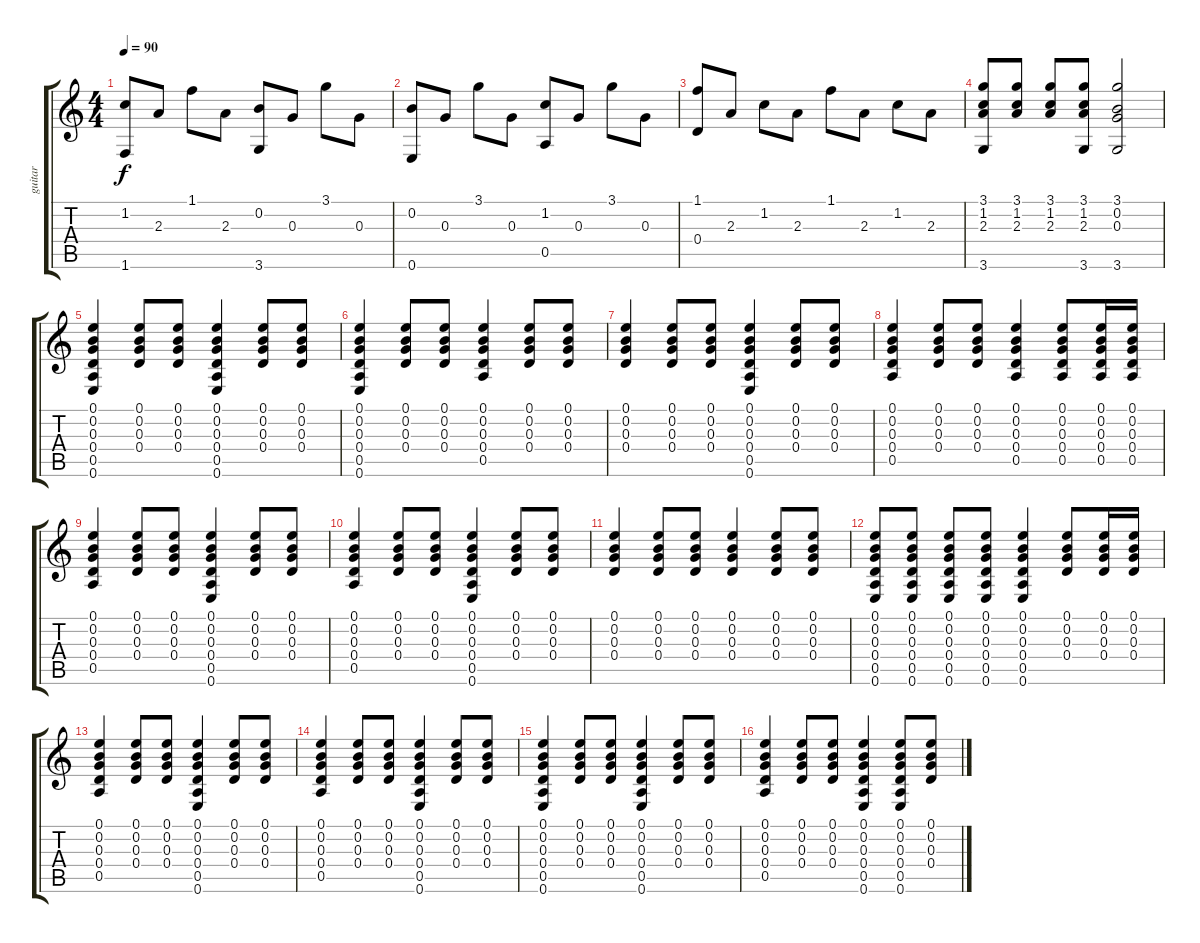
\track ("guitar" "guitar") {instrument acousticguitarsteel}
\staff {score tabs}
\tuning (E4 B3 G3 D3 A2 E2) {hide}
\ts (4 4)
\tempo 90
\clef g2
\ks c
(1.2 1.6).8{dy f} 2.3.8 1.1.8 2.3.8 (0.2 3.6).8 0.3.8 3.1.8 0.3.8 |
(0.2 0.6).8 0.3.8 3.1.8 0.3.8 (1.2 0.5).8 0.3.8 3.1.8 0.3.8 |
(1.1 0.4).8 2.3.8 1.2.8 2.3.8 1.1.8 2.3.8 1.2.8 2.3.8 |
(3.1 1.2 2.3 3.6).8 (3.1 1.2 2.3).8 (3.1 1.2 2.3).8 (3.1 1.2 2.3 3.6).8 (3.1 0.2 0.3 3.6).2 |
(0.1 0.2 0.3 0.4 0.5 0.6).4 (0.1 0.2 0.3 0.4).8 (0.1 0.2 0.3 0.4).8 (0.1 0.2 0.3 0.4 0.5 0.6).4 (0.1 0.2 0.3 0.4).8 (0.1 0.2 0.3 0.4).8 |
(0.1 0.2 0.3 0.4 0.5 0.6).4 (0.1 0.2 0.3 0.4).8 (0.1 0.2 0.3 0.4).8 (0.1 0.2 0.3 0.4 0.5).4 (0.1 0.2 0.3 0.4).8 (0.1 0.2 0.3 0.4).8 |
(0.1 0.2 0.3 0.4).4 (0.1 0.2 0.3 0.4).8 (0.1 0.2 0.3 0.4).8 (0.1 0.2 0.3 0.4 0.5 0.6).4 (0.1 0.2 0.3 0.4).8 (0.1 0.2 0.3 0.4).8 |
(0.1 0.2 0.3 0.4 0.5).4 (0.1 0.2 0.3 0.4).8 (0.1 0.2 0.3 0.4).8 (0.1 0.2 0.3 0.4 0.5).4 (0.1 0.2 0.3 0.4 0.5).8 (0.1 0.2 0.3 0.4 0.5).16 (0.1 0.2 0.3 0.4 0.5).16 |
(0.1 0.2 0.3 0.4 0.5).4 (0.1 0.2 0.3 0.4).8 (0.1 0.2 0.3 0.4).8 (0.1 0.2 0.3 0.4 0.5 0.6).4 (0.1 0.2 0.3 0.4).8 (0.1 0.2 0.3 0.4).8 |
(0.1 0.2 0.3 0.4 0.5).4 (0.1 0.2 0.3 0.4).8 (0.1 0.2 0.3 0.4).8 (0.1 0.2 0.3 0.4 0.5 0.6).4 (0.1 0.2 0.3 0.4).8 (0.1 0.2 0.3 0.4).8 |
(0.1 0.2 0.3 0.4).4 (0.1 0.2 0.3 0.4).8 (0.1 0.2 0.3 0.4).8 (0.1 0.2 0.3 0.4).4 (0.1 0.2 0.3 0.4).8 (0.1 0.2 0.3 0.4).8 |
(0.1 0.2 0.3 0.4 0.5 0.6).8 (0.1 0.2 0.3 0.4 0.5 0.6).8 (0.1 0.2 0.3 0.4 0.5 0.6).8 (0.1 0.2 0.3 0.4 0.5 0.6).8 (0.1 0.2 0.3 0.4 0.5 0.6).4 (0.1 0.2 0.3 0.4).8 (0.1 0.2 0.3 0.4).16 (0.1 0.2 0.3 0.4).16 |
(0.1 0.2 0.3 0.4 0.5).4 (0.1 0.2 0.3 0.4).8 (0.1 0.2 0.3 0.4).8 (0.1 0.2 0.3 0.4 0.5 0.6).4 (0.1 0.2 0.3 0.4).8 (0.1 0.2 0.3 0.4).8 |
(0.1 0.2 0.3 0.4 0.5).4 (0.1 0.2 0.3 0.4).8 (0.1 0.2 0.3 0.4).8 (0.1 0.2 0.3 0.4 0.5 0.6).4 (0.1 0.2 0.3 0.4).8 (0.1 0.2 0.3 0.4).8 |
(0.1 0.2 0.3 0.4 0.5 0.6).4 (0.1 0.2 0.3 0.4).8 (0.1 0.2 0.3 0.4).8 (0.1 0.2 0.3 0.4 0.5 0.6).4 (0.1 0.2 0.3 0.4).8 (0.1 0.2 0.3 0.4).8 |
(0.1 0.2 0.3 0.4 0.5).4 (0.1 0.2 0.3 0.4).8 (0.1 0.2 0.3 0.4).8 (0.1 0.2 0.3 0.4 0.5 0.6).4 (0.1 0.2 0.3 0.4 0.5 0.6).8 (0.1 0.2 0.3 0.4).8
